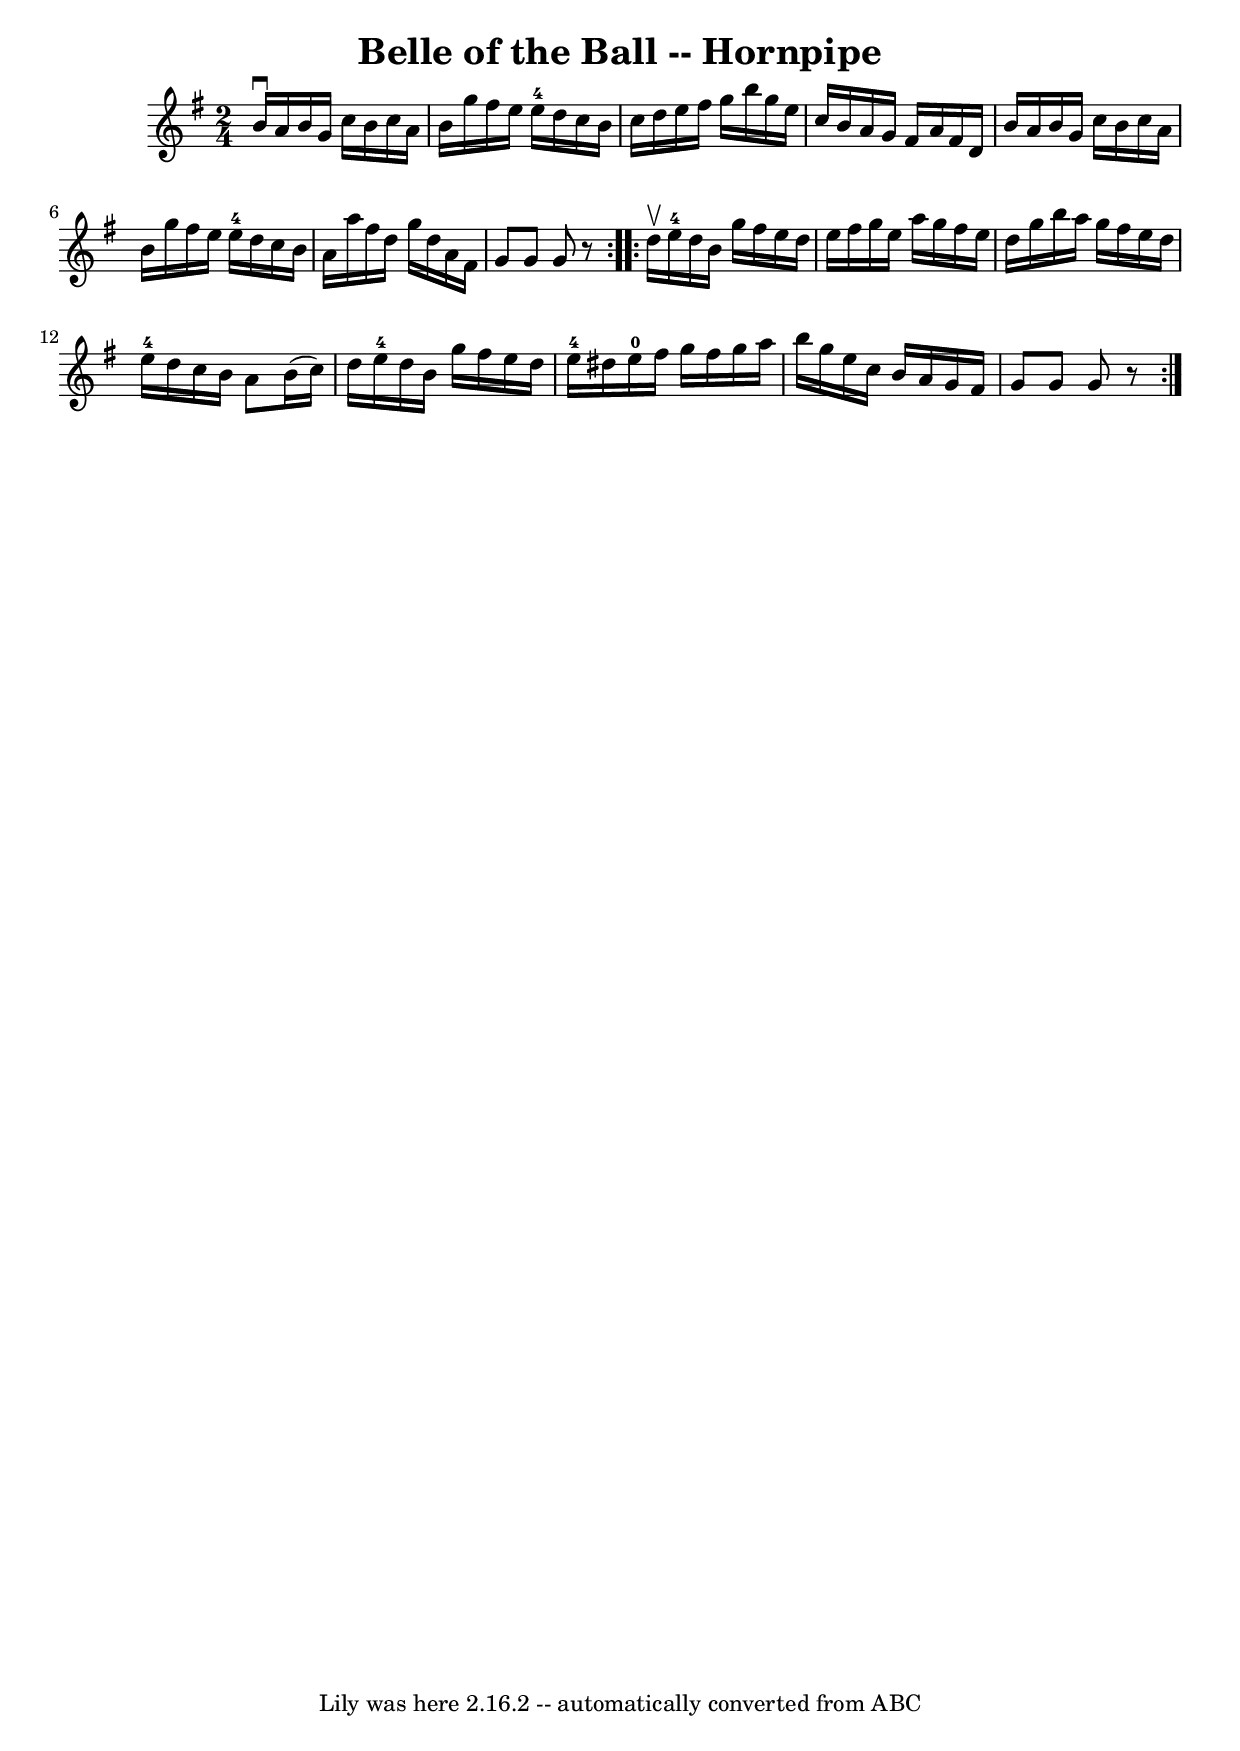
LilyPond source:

\version "2.16.2"
\include "Mammoth.ily"
\header {
  %% book = "Cole's 1000 Fiddle Tunes"
  crossRefNumber = "1"
  footnotes = ""
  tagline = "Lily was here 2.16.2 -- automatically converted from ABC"
  title = "Belle of the Ball -- Hornpipe"

}
voicedefault =  {



  \repeat volta 2 {

    \time 2/4 
    \key g \major
    b'16^\downbow a'16 b'16 g'16 c''16         b'16 c''16 a'16   |
    b'16 g''16 fis''16 e''16 e''16-4 d''16 c''16 b'16  |
    c''16 d''16 e''16 fis''16         g''16 b''16 g''16 e''16   |
    c''16 b'16 a'16 g'16         fis'16 a'16 fis'16 d'16   |
    b'16 a'16 b'16 g'16         c''16 b'16 c''16 a'16   |
    b'16 g''16 fis''16 e''16         e''16-4 d''16 c''16 b'16   |
    a'16 a''16 fis''16         d''16 g''16 d''16 a'16 fis'16   |
    g'8 g'8 g'8    r8 
  } 
  
  \repeat volta 2 {
    d''16^\upbow e''16-4 d''16 b'16 g''16         fis''16 e''16 d''16   |
    e''16 fis''16 g''16 e''16         a''16 g''16 fis''16 e''16   |
    d''16 g''16 b''16 a''16      g''16 fis''16 e''16 d''16   |
    e''16-4 d''16 c''16        b'16 a'8 b'16 (c''16)  |
    d''16 e''16-4 d''16         b'16 g''16 fis''16 e''16 d''16   |
    e''16-4 dis''16         e''16-0 fis''16 g''16 fis''16 g''16 a''16   |
    b''16         g''16 e''16 c''16 b'16 a'16 g'16 fis'16   |
    g'8    
    g'8 g'8    r8 
  }   

}

\score{
  <<

    \context Staff="default"
    {
      \voicedefault 
      
    }

  >>
  \layout {
    
  }
  \midi {
  }

}
